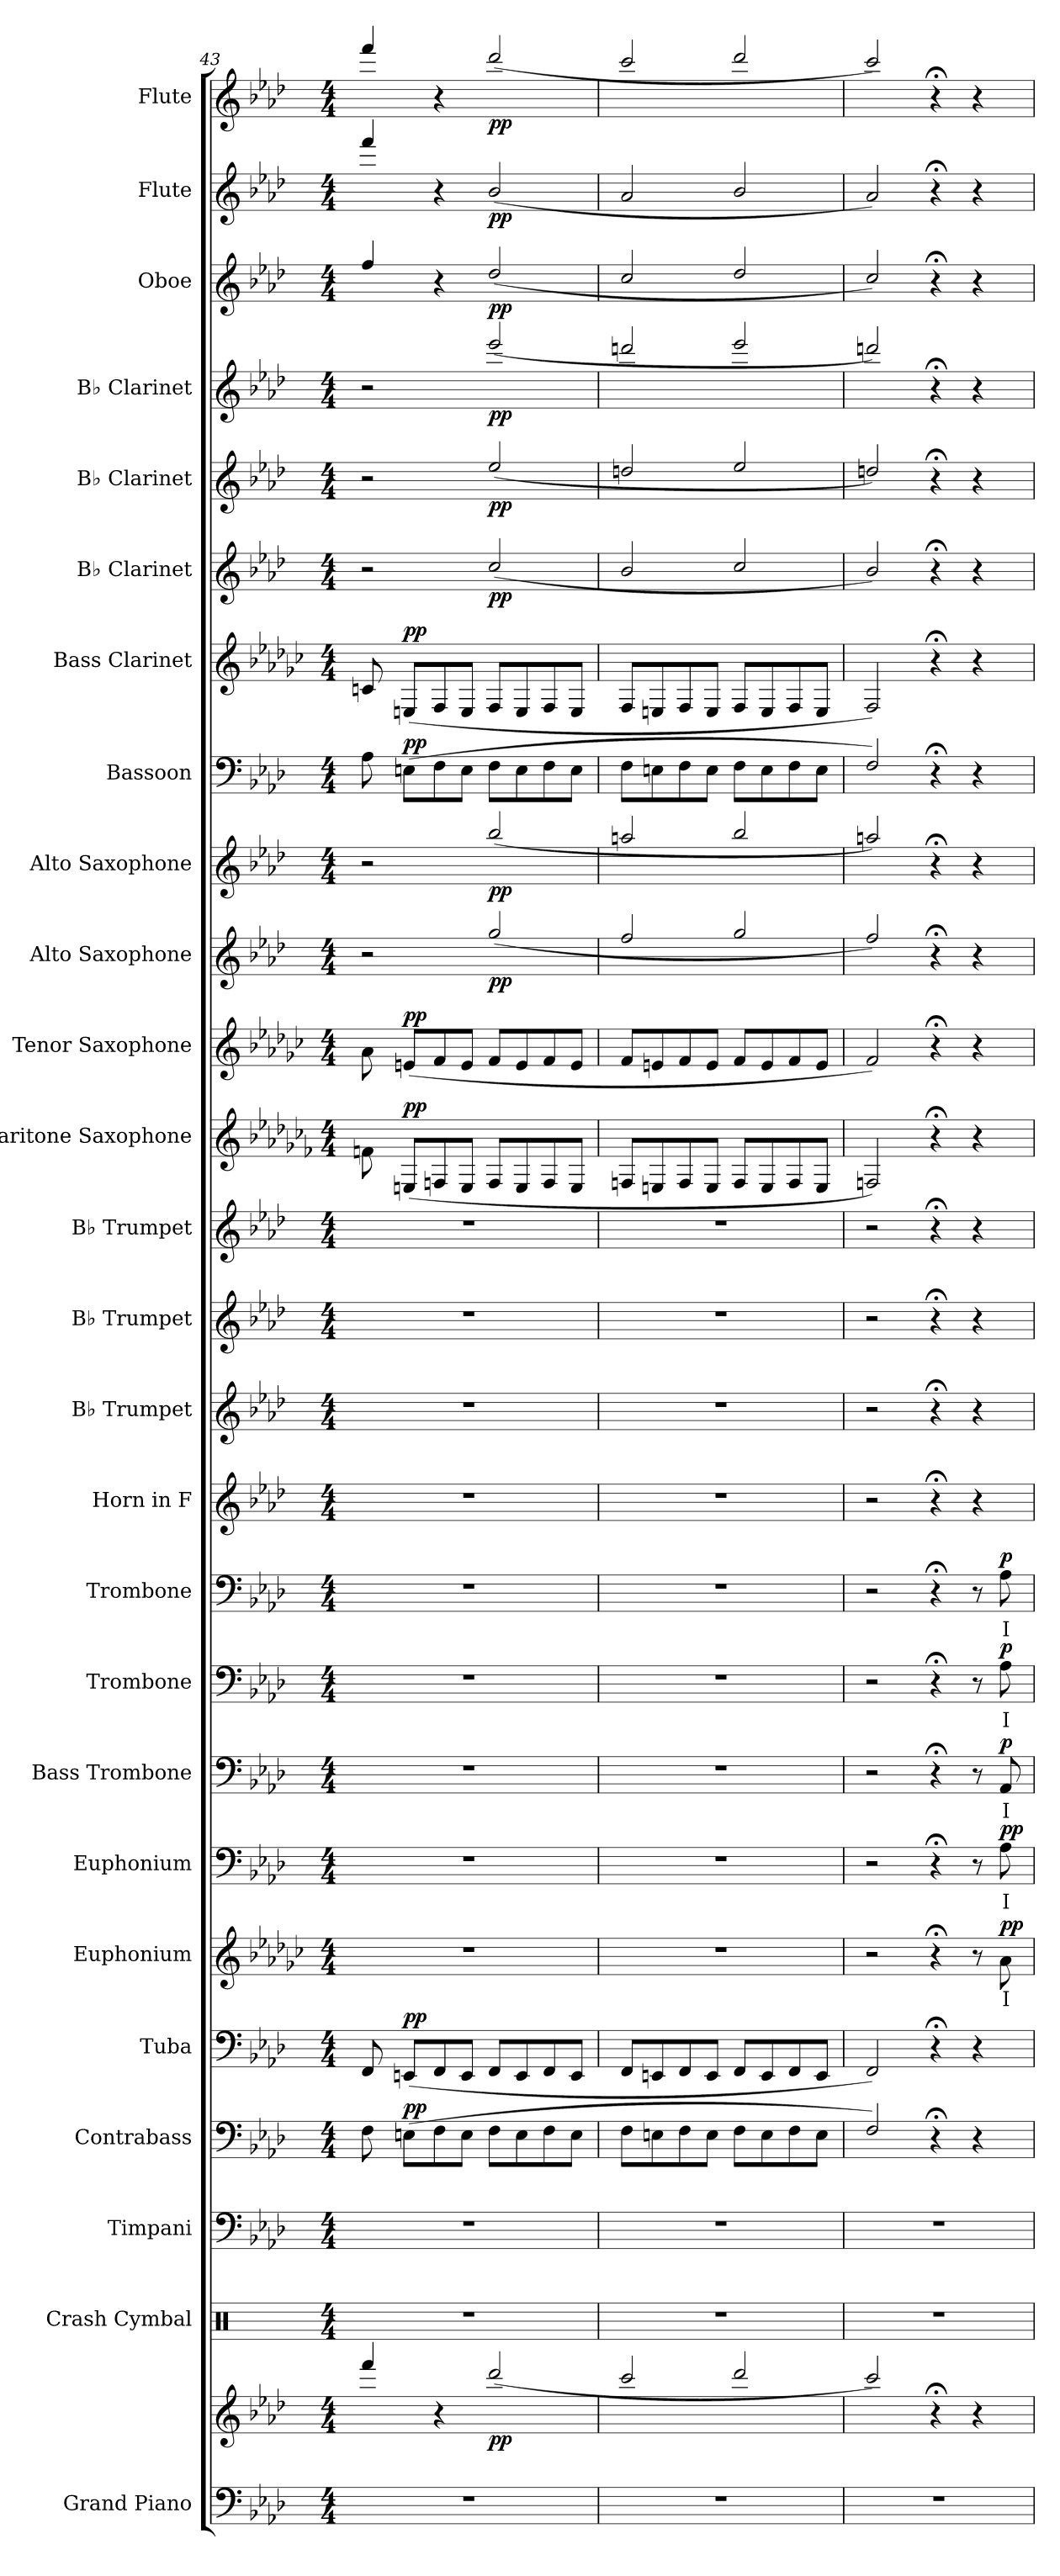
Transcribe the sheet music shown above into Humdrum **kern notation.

**kern	**kern	**dynam	**kern	**kern	**kern	**dynam	**kern	**dynam	**kern	**text	**dynam	**kern	**text	**dynam	**kern	**text	**dynam	**kern	**text	**dynam	**kern	**text	**dynam	**kern	**kern	**kern	**kern	**kern	**dynam	**kern	**dynam	**kern	**dynam	**kern	**dynam	**kern	**dynam	**kern	**dynam	**kern	**dynam	**kern	**dynam	**kern	**dynam	**kern	**dynam	**kern	**dynam	**kern	**dynam
*part26	*part26	*part26	*part25	*part24	*part23	*part23	*part22	*part22	*part21	*part21	*part21	*part20	*part20	*part20	*part19	*part19	*part19	*part18	*part18	*part18	*part17	*part17	*part17	*part16	*part15	*part14	*part13	*part12	*part12	*part11	*part11	*part10	*part10	*part9	*part9	*part8	*part8	*part7	*part7	*part6	*part6	*part5	*part5	*part4	*part4	*part3	*part3	*part2	*part2	*part1	*part1
*staff27	*staff26	*staff26/27	*staff25	*staff24	*staff23	*staff23	*staff22	*staff22	*staff21	*staff21	*staff21	*staff20	*staff20	*staff20	*staff19	*staff19	*staff19	*staff18	*staff18	*staff18	*staff17	*staff17	*staff17	*staff16	*staff15	*staff14	*staff13	*staff12	*staff12	*staff11	*staff11	*staff10	*staff10	*staff9	*staff9	*staff8	*staff8	*staff7	*staff7	*staff6	*staff6	*staff5	*staff5	*staff4	*staff4	*staff3	*staff3	*staff2	*staff2	*staff1	*staff1
*I"Grand Piano	*	*	*I"Crash Cymbal	*I"Timpani	*I"Contrabass	*	*I"Tuba	*	*I"Euphonium	*	*	*I"Euphonium	*	*	*I"Bass Trombone	*	*	*I"Trombone	*	*	*I"Trombone	*	*	*I"Horn in F	*I"B♭ Trumpet	*I"B♭ Trumpet	*I"B♭ Trumpet	*I"Baritone Saxophone	*	*I"Tenor Saxophone	*	*I"Alto Saxophone	*	*I"Alto Saxophone	*	*I"Bassoon	*	*I"Bass Clarinet	*	*I"B♭ Clarinet	*	*I"B♭ Clarinet	*	*I"B♭ Clarinet	*	*I"Oboe	*	*I"Flute	*	*I"Flute	*
*I'Pno.	*	*	*I'Cr. Cym.	*I'Timp.	*I'Cb.	*	*I'Tba.	*	*I'Euph.	*	*	*I'Euph.	*	*	*I'B. Tbn.	*	*	*I'Tbn.	*	*	*I'Tbn.	*	*	*	*I'B♭ Tpt.	*I'B♭ Tpt.	*I'B♭ Tpt.	*I'Bar. Sax.	*	*I'T. Sax.	*	*I'A. Sax.	*	*I'A. Sax.	*	*I'Bsn.	*	*I'B. Cl.	*	*I'B♭ Cl.	*	*I'B♭ Cl.	*	*I'B♭ Cl.	*	*I'Ob.	*	*I'Fl.	*	*I'Fl.	*
*clefF4	*clefG2	*	*clefX	*clefF4	*clefF4	*	*clefF4	*	*clefG2	*	*	*clefF4	*	*	*clefF4	*	*	*clefF4	*	*	*clefF4	*	*	*clefG2	*clefG2	*clefG2	*clefG2	*clefG2	*	*clefG2	*	*clefG2	*	*clefG2	*	*clefF4	*	*clefG2	*	*clefG2	*	*clefG2	*	*clefG2	*	*clefG2	*	*clefG2	*	*clefG2	*
*	*	*	*	*	*ITrd7c12	*	*	*	*ITrd8c14	*	*	*	*	*	*	*	*	*	*	*	*	*	*	*ITrd4c7	*ITrd1c2	*ITrd1c2	*ITrd1c2	*ITrd12c21	*	*ITrd8c14	*	*ITrd5c9	*	*ITrd5c9	*	*	*	*ITrd8c14	*	*ITrd1c2	*	*ITrd1c2	*	*ITrd1c2	*	*	*	*	*	*	*
*k[b-e-a-d-]	*k[b-e-a-d-]	*	*k[]	*k[b-e-a-d-]	*k[b-e-a-d-]	*	*k[b-e-a-d-]	*	*k[b-e-a-d-g-c-]	*	*	*k[b-e-a-d-]	*	*	*k[b-e-a-d-]	*	*	*k[b-e-a-d-]	*	*	*k[b-e-a-d-]	*	*	*k[b-e-a-d-g-]	*k[b-e-a-d-g-c-]	*k[b-e-a-d-g-c-]	*k[b-e-a-d-g-c-]	*k[b-e-a-d-g-c-f-]	*	*k[b-e-a-d-g-c-]	*	*k[b-e-a-d-g-c-f-]	*	*k[b-e-a-d-g-c-f-]	*	*k[b-e-a-d-]	*	*k[b-e-a-d-g-c-]	*	*k[b-e-a-d-g-c-]	*	*k[b-e-a-d-g-c-]	*	*k[b-e-a-d-g-c-]	*	*k[b-e-a-d-]	*	*k[b-e-a-d-]	*	*k[b-e-a-d-]	*
*M4/4	*M4/4	*	*M4/4	*M4/4	*M4/4	*	*M4/4	*	*M4/4	*	*	*M4/4	*	*	*M4/4	*	*	*M4/4	*	*	*M4/4	*	*	*M4/4	*M4/4	*M4/4	*M4/4	*M4/4	*	*M4/4	*	*M4/4	*	*M4/4	*	*M4/4	*	*M4/4	*	*M4/4	*	*M4/4	*	*M4/4	*	*M4/4	*	*M4/4	*	*M4/4	*
=43	=43	=43	=43	=43	=43	=43	=43	=43	=43	=43	=43	=43	=43	=43	=43	=43	=43	=43	=43	=43	=43	=43	=43	=43	=43	=43	=43	=43	=43	=43	=43	=43	=43	=43	=43	=43	=43	=43	=43	=43	=43	=43	=43	=43	=43	=43	=43	=43	=43	=43	=43
1r	4fff/	.	1r	1r	8FF\	.	8FF/	.	1r	.	.	1r	.	.	1r	.	.	1r	.	.	1r	.	.	1r	1r	1r	1r	8Fn\	.	8A-\	.	2r	.	2r	.	8A-\	.	8Cn/	.	2r	.	2r	.	2r	.	4ff/	.	4fff/	.	4fff/	.
!	!	!	!	!	!	!LO:DY:a	!	!LO:DY:a	!	!	!	!	!	!	!	!	!	!	!	!	!	!	!	!	!	!	!	!	!LO:DY:a	!	!LO:DY:a	!	!	!	!	!	!LO:DY:a	!	!LO:DY:a	!	!	!	!	!	!	!	!	!	!	!	!
.	.	.	.	.	(>8EEn\L	pp	(>8EEn/L	pp	.	.	.	.	.	.	.	.	.	.	.	.	.	.	.	.	.	.	.	(>8EEn/L	pp	(>8En/L	pp	.	.	.	.	(>8En\L	pp	(>8EEn/L	pp	.	.	.	.	.	.	.	.	.	.	.	.
.	4r	.	.	.	8FF\	.	8FF/	.	.	.	.	.	.	.	.	.	.	.	.	.	.	.	.	.	.	.	.	8FFn/	.	8F/	.	.	.	.	.	8F\	.	8FF/	.	.	.	.	.	.	.	4r	.	4r	.	4r	.
.	.	.	.	.	8EE\J	.	8EE/J	.	.	.	.	.	.	.	.	.	.	.	.	.	.	.	.	.	.	.	.	8EE/J	.	8E/J	.	.	.	.	.	8E\J	.	8EE/J	.	.	.	.	.	.	.	.	.	.	.	.	.
!	!	!LO:DY:b	!	!	!	!	!	!	!	!	!	!	!	!	!	!	!	!	!	!	!	!	!	!	!	!	!	!	!	!	!	!	!LO:DY:b	!	!LO:DY:b	!	!	!	!	!	!LO:DY:b	!	!LO:DY:b	!	!LO:DY:b	!	!LO:DY:b	!	!LO:DY:b	!	!LO:DY:b
.	(>2ddd-/	pp	.	.	8FF\L	.	8FF/L	.	.	.	.	.	.	.	.	.	.	.	.	.	.	.	.	.	.	.	.	8FF/L	.	8F/L	.	(>2b-/	pp	(>2dd-/	pp	8F\L	.	8FF/L	.	(>2b-/	pp	(>2dd-/	pp	(>2ddd-/	pp	(>2dd-/	pp	(>2b-/	pp	(>2ddd-/	pp
.	.	.	.	.	8EE\	.	8EE/	.	.	.	.	.	.	.	.	.	.	.	.	.	.	.	.	.	.	.	.	8EE/	.	8E/	.	.	.	.	.	8E\	.	8EE/	.	.	.	.	.	.	.	.	.	.	.	.	.
.	.	.	.	.	8FF\	.	8FF/	.	.	.	.	.	.	.	.	.	.	.	.	.	.	.	.	.	.	.	.	8FF/	.	8F/	.	.	.	.	.	8F\	.	8FF/	.	.	.	.	.	.	.	.	.	.	.	.	.
.	.	.	.	.	8EE\J	.	8EE/J	.	.	.	.	.	.	.	.	.	.	.	.	.	.	.	.	.	.	.	.	8EE/J	.	8E/J	.	.	.	.	.	8E\J	.	8EE/J	.	.	.	.	.	.	.	.	.	.	.	.	.
=44	=44	=44	=44	=44	=44	=44	=44	=44	=44	=44	=44	=44	=44	=44	=44	=44	=44	=44	=44	=44	=44	=44	=44	=44	=44	=44	=44	=44	=44	=44	=44	=44	=44	=44	=44	=44	=44	=44	=44	=44	=44	=44	=44	=44	=44	=44	=44	=44	=44	=44	=44
1r	2ccc/	.	1r	1r	8FF\L	.	8FF/L	.	1r	.	.	1r	.	.	1r	.	.	1r	.	.	1r	.	.	1r	1r	1r	1r	8FFn/L	.	8F/L	.	2a-/	.	2ccn/	.	8F\L	.	8FF/L	.	2a-/	.	2ccn/	.	2cccn/	.	2cc/	.	2a-/	.	2ccc/	.
.	.	.	.	.	8EEn\	.	8EEn/	.	.	.	.	.	.	.	.	.	.	.	.	.	.	.	.	.	.	.	.	8EEn/	.	8En/	.	.	.	.	.	8En\	.	8EEn/	.	.	.	.	.	.	.	.	.	.	.	.	.
.	.	.	.	.	8FF\	.	8FF/	.	.	.	.	.	.	.	.	.	.	.	.	.	.	.	.	.	.	.	.	8FF/	.	8F/	.	.	.	.	.	8F\	.	8FF/	.	.	.	.	.	.	.	.	.	.	.	.	.
.	.	.	.	.	8EE\J	.	8EE/J	.	.	.	.	.	.	.	.	.	.	.	.	.	.	.	.	.	.	.	.	8EE/J	.	8E/J	.	.	.	.	.	8E\J	.	8EE/J	.	.	.	.	.	.	.	.	.	.	.	.	.
.	2ddd-/	.	.	.	8FF\L	.	8FF/L	.	.	.	.	.	.	.	.	.	.	.	.	.	.	.	.	.	.	.	.	8FF/L	.	8F/L	.	2b-/	.	2dd-/	.	8F\L	.	8FF/L	.	2b-/	.	2dd-/	.	2ddd-/	.	2dd-/	.	2b-/	.	2ddd-/	.
.	.	.	.	.	8EE\	.	8EE/	.	.	.	.	.	.	.	.	.	.	.	.	.	.	.	.	.	.	.	.	8EE/	.	8E/	.	.	.	.	.	8E\	.	8EE/	.	.	.	.	.	.	.	.	.	.	.	.	.
.	.	.	.	.	8FF\	.	8FF/	.	.	.	.	.	.	.	.	.	.	.	.	.	.	.	.	.	.	.	.	8FF/	.	8F/	.	.	.	.	.	8F\	.	8FF/	.	.	.	.	.	.	.	.	.	.	.	.	.
.	.	.	.	.	8EE\J	.	8EE/J	.	.	.	.	.	.	.	.	.	.	.	.	.	.	.	.	.	.	.	.	8EE/J	.	8E/J	.	.	.	.	.	8E\J	.	8EE/J	.	.	.	.	.	.	.	.	.	.	.	.	.
=45	=45	=45	=45	=45	=45	=45	=45	=45	=45	=45	=45	=45	=45	=45	=45	=45	=45	=45	=45	=45	=45	=45	=45	=45	=45	=45	=45	=45	=45	=45	=45	=45	=45	=45	=45	=45	=45	=45	=45	=45	=45	=45	=45	=45	=45	=45	=45	=45	=45	=45	=45
1r	2ccc/)	.	1r	1r	2FF/)	.	2FF/)	.	2r	.	.	2r	.	.	2r	.	.	2r	.	.	2r	.	.	2r	2r	2r	2r	2FFn/)	.	2F/)	.	2a-/)	.	2ccn/)	.	2F/)	.	2FF/)	.	2a-/)	.	2ccn/)	.	2cccn/)	.	2cc/)	.	2a-/)	.	2ccc/)	.
.	4r;<	.	.	.	4r;<	.	4r;<	.	4r;<	.	.	4r;<	.	.	4r;<	.	.	4r;<	.	.	4r;<	.	.	4r;<	4r;<	4r;<	4r;<	4r;<	.	4r;<	.	4r;<	.	4r;<	.	4r;<	.	4r;<	.	4r;<	.	4r;<	.	4r;<	.	4r;<	.	4r;<	.	4r;<	.
.	4r	.	.	.	4r	.	4r	.	8r	.	.	8r	.	.	8r	.	.	8r	.	.	8r	.	.	4r	4r	4r	4r	4r	.	4r	.	4r	.	4r	.	4r	.	4r	.	4r	.	4r	.	4r	.	4r	.	4r	.	4r	.
!	!	!	!	!	!	!	!	!	!	!LO:LY:b	!LO:DY:a	!	!LO:LY:b	!	!	!LO:LY:b	!	!	!LO:LY:b	!	!	!LO:LY:b	!	!	!	!	!	!	!	!	!	!	!	!	!	!	!	!	!	!	!	!	!	!	!	!	!	!	!	!	!
!	!	!	!	!	!	!	!	!	!	!	!LO:DY:n=1:a	!	!	!LO:DY:a	!	!	!	!	!	!	!	!	!	!	!	!	!	!	!	!	!	!	!	!	!	!	!	!	!	!	!	!	!	!	!	!	!	!	!	!	!
!	!	!	!	!	!	!	!	!	!	!	!	!	!	!LO:DY:n=1:a	!	!	!LO:DY:a	!	!	!LO:DY:a	!	!	!LO:DY:a	!	!	!	!	!	!	!	!	!	!	!	!	!	!	!	!	!	!	!	!	!	!	!	!	!	!	!	!
.	.	.	.	.	.	.	.	.	8A-\	I	p p	8A-\	I	p p	8AA-/	I	p	8A-\	I	p	8A-\	I	p	.	.	.	.	.	.	.	.	.	.	.	.	.	.	.	.	.	.	.	.	.	.	.	.	.	.	.	.
=	=	=	=	=	=	=	=	=	=	=	=	=	=	=	=	=	=	=	=	=	=	=	=	=	=	=	=	=	=	=	=	=	=	=	=	=	=	=	=	=	=	=	=	=	=	=	=	=	=	=	=
*-	*-	*-	*-	*-	*-	*-	*-	*-	*-	*-	*-	*-	*-	*-	*-	*-	*-	*-	*-	*-	*-	*-	*-	*-	*-	*-	*-	*-	*-	*-	*-	*-	*-	*-	*-	*-	*-	*-	*-	*-	*-	*-	*-	*-	*-	*-	*-	*-	*-	*-	*-
